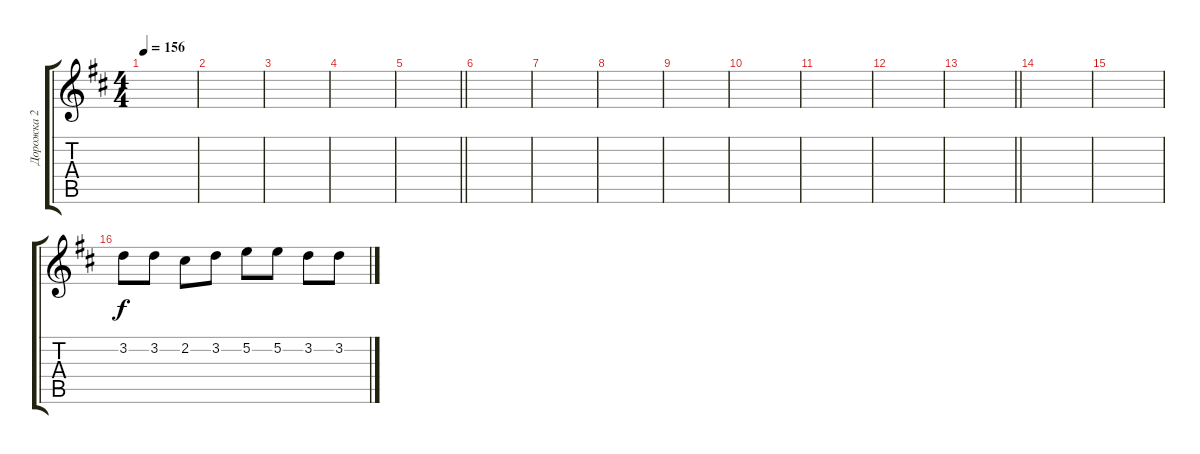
\track ("Дорожка 2" "Дорожка 2") {instrument distortionguitar}
\staff {score tabs}
\tuning (E4 B3 G3 D3 A2 E2) {hide}
\ts (4 4)
\tempo 156
\clef g2
\ks bminor
|
|
|
|
\barLineRight lightlight
|
|
|
|
|
|
|
|
\barLineRight lightlight
|
|
|
3.2.8 3.2.8 2.2.8 3.2.8 5.2.8 5.2.8 3.2.8 3.2.8
